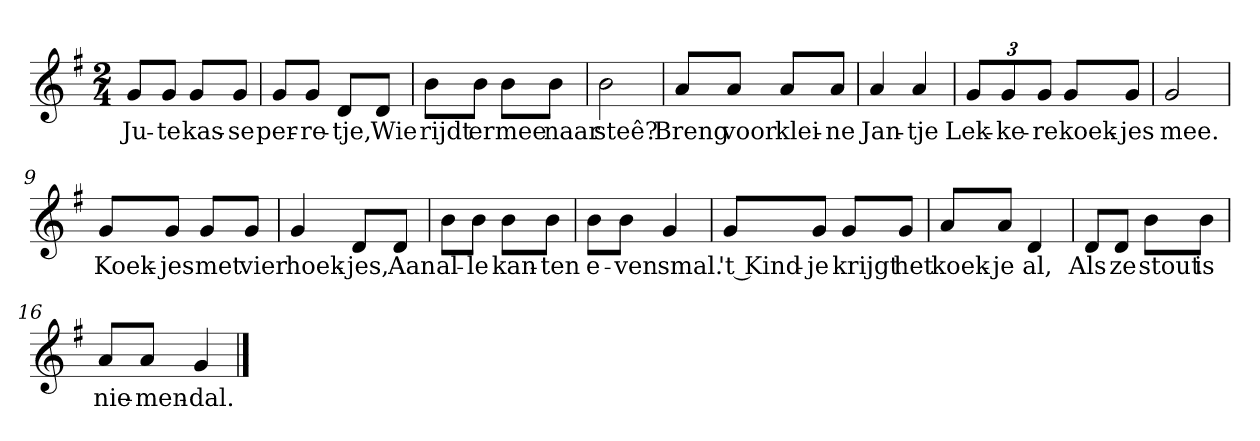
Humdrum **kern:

**kern	**text
*part1	*part1
*staff1	*staff1
*clefG2	*
*k[f#]	*
*G:	*
*M2/4	*
*MM120	*
=1	=1
8g/L	Ju-
8g/J	-te
8g/L	kas-
8g/J	-se
=2	=2
8g/L	per-
8g/J	-re-
8d/L	-tje,
8d/J	Wie
=3	=3
8b\L	rijdt
8b\J	er
8b\L	mee
8b\J	naar
=4	=4
2b	steê?
=5	=5
8a/L	Breng
8a/J	voor
8a/L	klei-
8a/J	-ne
=6	=6
4a	Jan-
4a	-tje
=7	=7
12g/L	Lek-
12g/	-ke-
12g/J	-re
8g/L	koek-
8g/J	-jes
=8	=8
2g	mee.
=9	=9
8g/L	Koek-
8g/J	-jes
8g/L	met
8g/J	vier
=10	=10
4g	hoek-
8d/L	-jes,
8d/J	Aan
=11	=11
8b\L	al-
8b\J	-le
8b\L	kan-
8b\J	-ten
=12	=12
8b\L	e-
8b\J	-ven
4g	smal.
=13	=13
8g/L	't Kind-
8g/J	-je
8g/L	krijgt
8g/J	het
=14	=14
8a/L	koek-
8a/J	-je
4d	al,
=15	=15
8d/L	Als
8d/J	ze
8b\L	stout
8b\J	is
=16	=16
8a/L	nie-
8a/J	-men-
4g	-dal.
==	==
*-	*-
